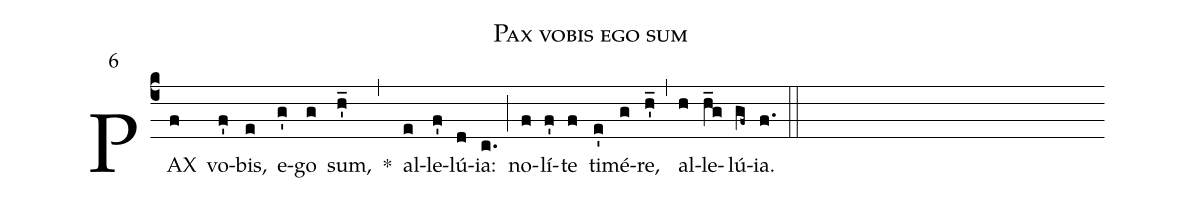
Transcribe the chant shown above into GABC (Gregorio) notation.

name:Pax vobis ego sum;
mode:6;
annotation:6;
office-part:Antiphonae;
%%
(c4) PAX(f) vo(f')bis,(e) e(g')go(g) sum,(h'_) *(,) al(e)le(f')lú(d)ia:(c.) (;) no(f)lí(f')te(f) ti(e')mé(g)re,(h'_) (,) al(h)le(h_g)lú(gf~)ia.(f.) (::)
